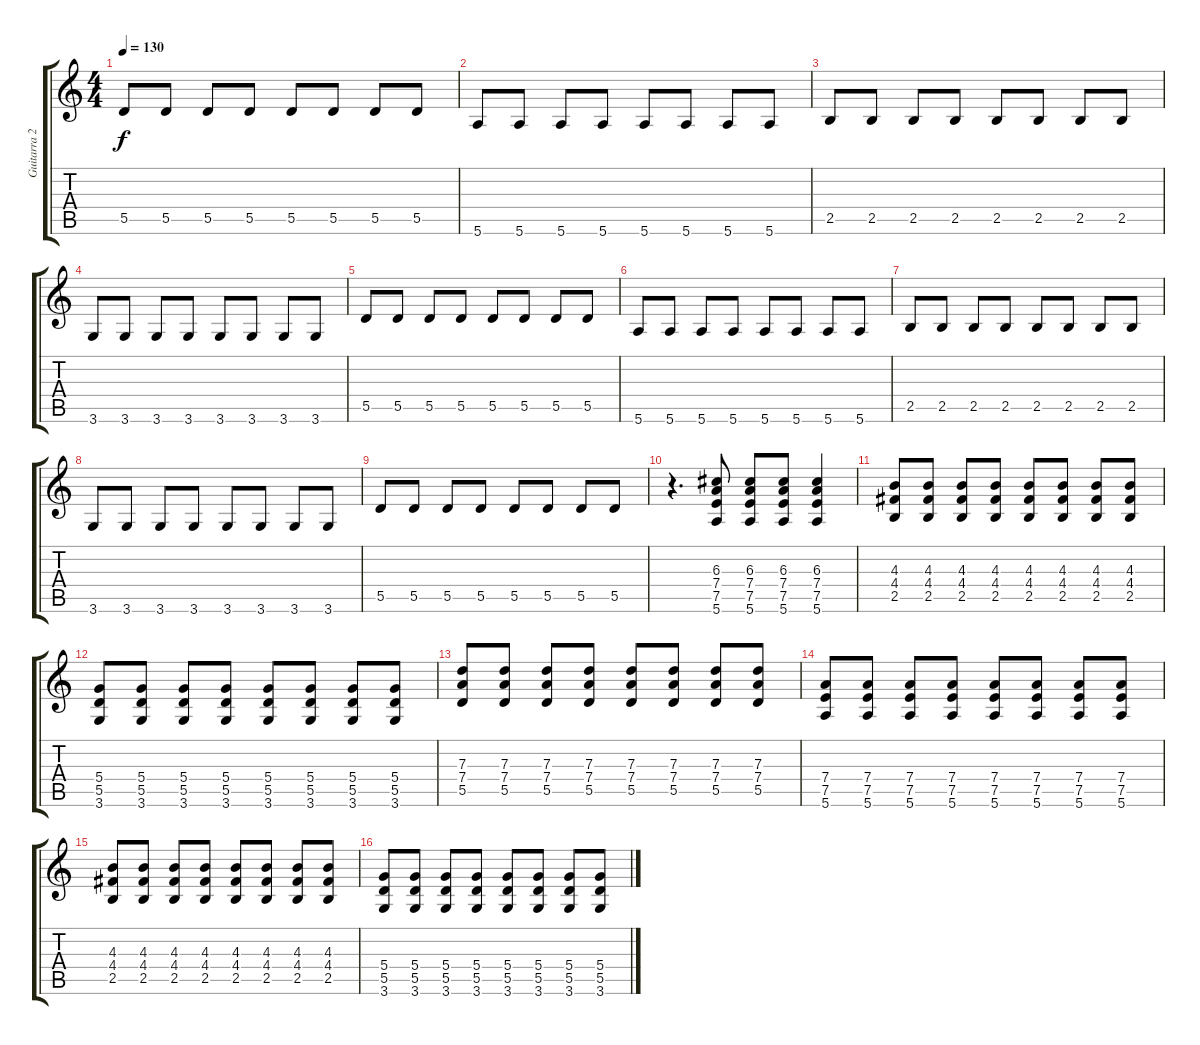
\track ("Guitarra 2" "Guitarra 2") {instrument distortionguitar}
\staff {score tabs}
\tuning (E4 B3 G3 D3 A2 E2) {hide}
\ts (4 4)
\tempo 130
\clef g2
\ks c
5.5.8{dy f} 5.5.8 5.5.8 5.5.8 5.5.8 5.5.8 5.5.8 5.5.8 |
5.6.8 5.6.8 5.6.8 5.6.8 5.6.8 5.6.8 5.6.8 5.6.8 |
2.5.8 2.5.8 2.5.8 2.5.8 2.5.8 2.5.8 2.5.8 2.5.8 |
3.6.8 3.6.8 3.6.8 3.6.8 3.6.8 3.6.8 3.6.8 3.6.8 |
5.5.8 5.5.8 5.5.8 5.5.8 5.5.8 5.5.8 5.5.8 5.5.8 |
5.6.8 5.6.8 5.6.8 5.6.8 5.6.8 5.6.8 5.6.8 5.6.8 |
2.5.8 2.5.8 2.5.8 2.5.8 2.5.8 2.5.8 2.5.8 2.5.8 |
3.6.8 3.6.8 3.6.8 3.6.8 3.6.8 3.6.8 3.6.8 3.6.8 |
5.5.8 5.5.8 5.5.8 5.5.8 5.5.8 5.5.8 5.5.8 5.5.8 |
r.4{d} (6.3 7.4 7.5 5.6).8 (6.3 7.4 7.5 5.6).8 (6.3 7.4 7.5 5.6).8 (6.3 7.4 7.5 5.6).4 |
(4.3 4.4 2.5).8 (4.3 4.4 2.5).8 (4.3 4.4 2.5).8 (4.3 4.4 2.5).8 (4.3 4.4 2.5).8 (4.3 4.4 2.5).8 (4.3 4.4 2.5).8 (4.3 4.4 2.5).8 |
(5.4 5.5 3.6).8 (5.4 5.5 3.6).8 (5.4 5.5 3.6).8 (5.4 5.5 3.6).8 (5.4 5.5 3.6).8 (5.4 5.5 3.6).8 (5.4 5.5 3.6).8 (5.4 5.5 3.6).8 |
(7.3 7.4 5.5).8 (7.3 7.4 5.5).8 (7.3 7.4 5.5).8 (7.3 7.4 5.5).8 (7.3 7.4 5.5).8 (7.3 7.4 5.5).8 (7.3 7.4 5.5).8 (7.3 7.4 5.5).8 |
(7.4 7.5 5.6).8 (7.4 7.5 5.6).8 (7.4 7.5 5.6).8 (7.4 7.5 5.6).8 (7.4 7.5 5.6).8 (7.4 7.5 5.6).8 (7.4 7.5 5.6).8 (7.4 7.5 5.6).8 |
(4.3 4.4 2.5).8 (4.3 4.4 2.5).8 (4.3 4.4 2.5).8 (4.3 4.4 2.5).8 (4.3 4.4 2.5).8 (4.3 4.4 2.5).8 (4.3 4.4 2.5).8 (4.3 4.4 2.5).8 |
(5.4 5.5 3.6).8 (5.4 5.5 3.6).8 (5.4 5.5 3.6).8 (5.4 5.5 3.6).8 (5.4 5.5 3.6).8 (5.4 5.5 3.6).8 (5.4 5.5 3.6).8 (5.4 5.5 3.6).8
